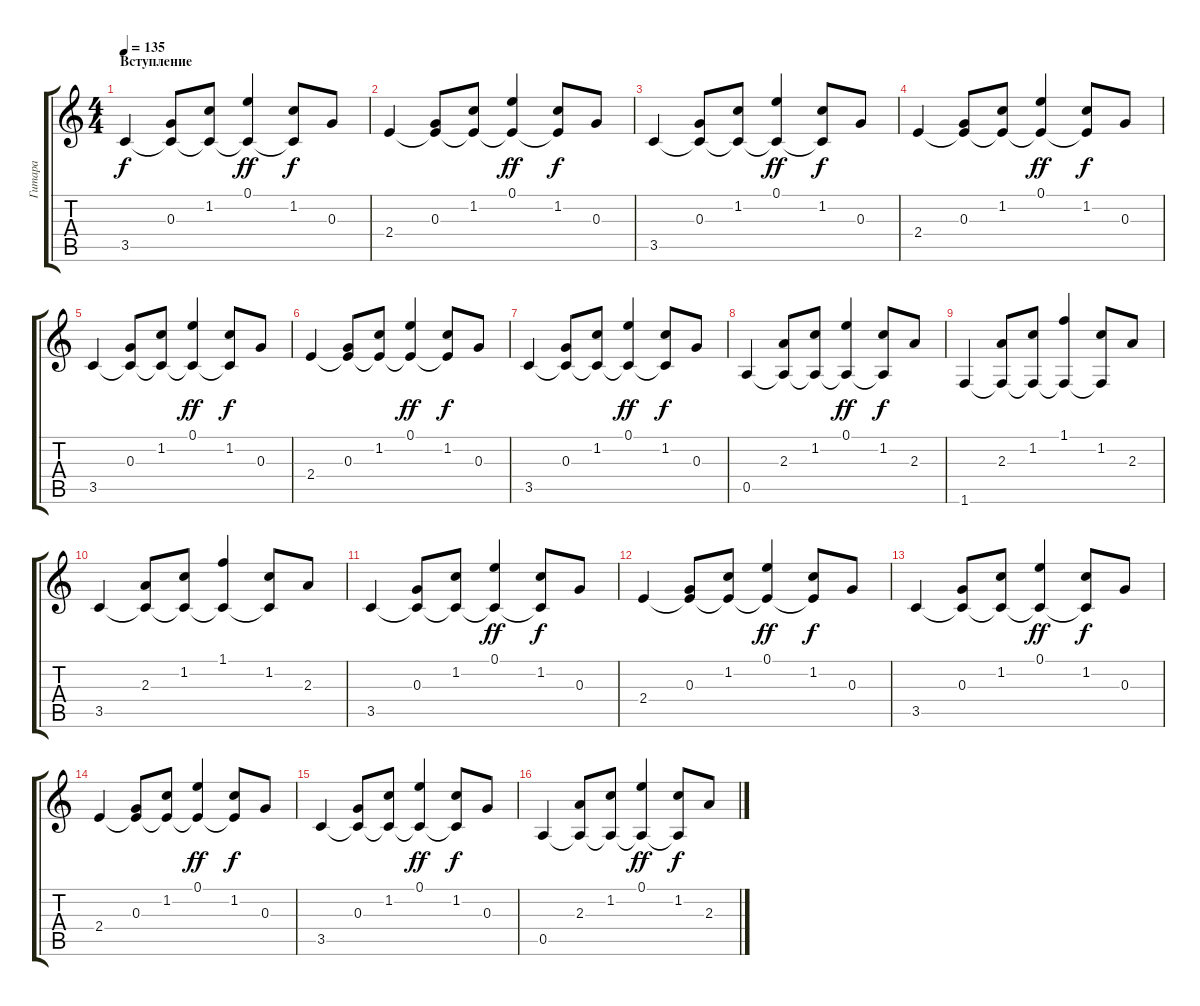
\track ("Гитара" "Гитара") {instrument acousticguitarnylon}
\staff {score tabs}
\tuning (E4 B3 G3 D3 A2 E2) {hide}
\ts (4 4)
\section ("" "Вступление")
\tempo 135
\clef g2
\ks c
3.5.4{dy f instrument acousticguitarnylon} (0.3 3.5{t}).8 (1.2 3.5{t}).8 (0.1 3.5{t}).4{dy ff} (1.2 3.5{t}).8{dy f} 0.3.8 |
2.4.4 (0.3 2.4{t}).8 (1.2 2.4{t}).8 (0.1 2.4{t}).4{dy ff} (1.2 2.4{t}).8{dy f} 0.3.8 |
3.5.4 (0.3 3.5{t}).8 (1.2 3.5{t}).8 (0.1 3.5{t}).4{dy ff} (1.2 3.5{t}).8{dy f} 0.3.8 |
2.4.4 (0.3 2.4{t}).8 (1.2 2.4{t}).8 (0.1 2.4{t}).4{dy ff} (1.2 2.4{t}).8{dy f} 0.3.8 |
3.5.4 (0.3 3.5{t}).8 (1.2 3.5{t}).8 (0.1 3.5{t}).4{dy ff} (1.2 3.5{t}).8{dy f} 0.3.8 |
2.4.4 (0.3 2.4{t}).8 (1.2 2.4{t}).8 (0.1 2.4{t}).4{dy ff} (1.2 2.4{t}).8{dy f} 0.3.8 |
3.5.4 (0.3 3.5{t}).8 (1.2 3.5{t}).8 (0.1 3.5{t}).4{dy ff} (1.2 3.5{t}).8{dy f} 0.3.8 |
0.5.4 (2.3 0.5{t}).8 (1.2 0.5{t}).8 (0.1 0.5{t}).4{dy ff} (1.2 0.5{t}).8{dy f} 2.3.8 |
1.6.4 (2.3 1.6{t}).8 (1.2 1.6{t}).8 (1.1 1.6{t}).4 (1.2 1.6{t}).8 2.3.8 |
3.5.4 (2.3 3.5{t}).8 (1.2 3.5{t}).8 (1.1 3.5{t}).4 (1.2 3.5{t}).8 2.3.8 |
3.5.4 (0.3 3.5{t}).8 (1.2 3.5{t}).8 (0.1 3.5{t}).4{dy ff} (1.2 3.5{t}).8{dy f} 0.3.8 |
2.4.4 (0.3 2.4{t}).8 (1.2 2.4{t}).8 (0.1 2.4{t}).4{dy ff} (1.2 2.4{t}).8{dy f} 0.3.8 |
3.5.4 (0.3 3.5{t}).8 (1.2 3.5{t}).8 (0.1 3.5{t}).4{dy ff} (1.2 3.5{t}).8{dy f} 0.3.8 |
2.4.4 (0.3 2.4{t}).8 (1.2 2.4{t}).8 (0.1 2.4{t}).4{dy ff} (1.2 2.4{t}).8{dy f} 0.3.8 |
3.5.4 (0.3 3.5{t}).8 (1.2 3.5{t}).8 (0.1 3.5{t}).4{dy ff} (1.2 3.5{t}).8{dy f} 0.3.8 |
0.5.4 (2.3 0.5{t}).8 (1.2 0.5{t}).8 (0.1 0.5{t}).4{dy ff} (1.2 0.5{t}).8{dy f} 2.3.8
